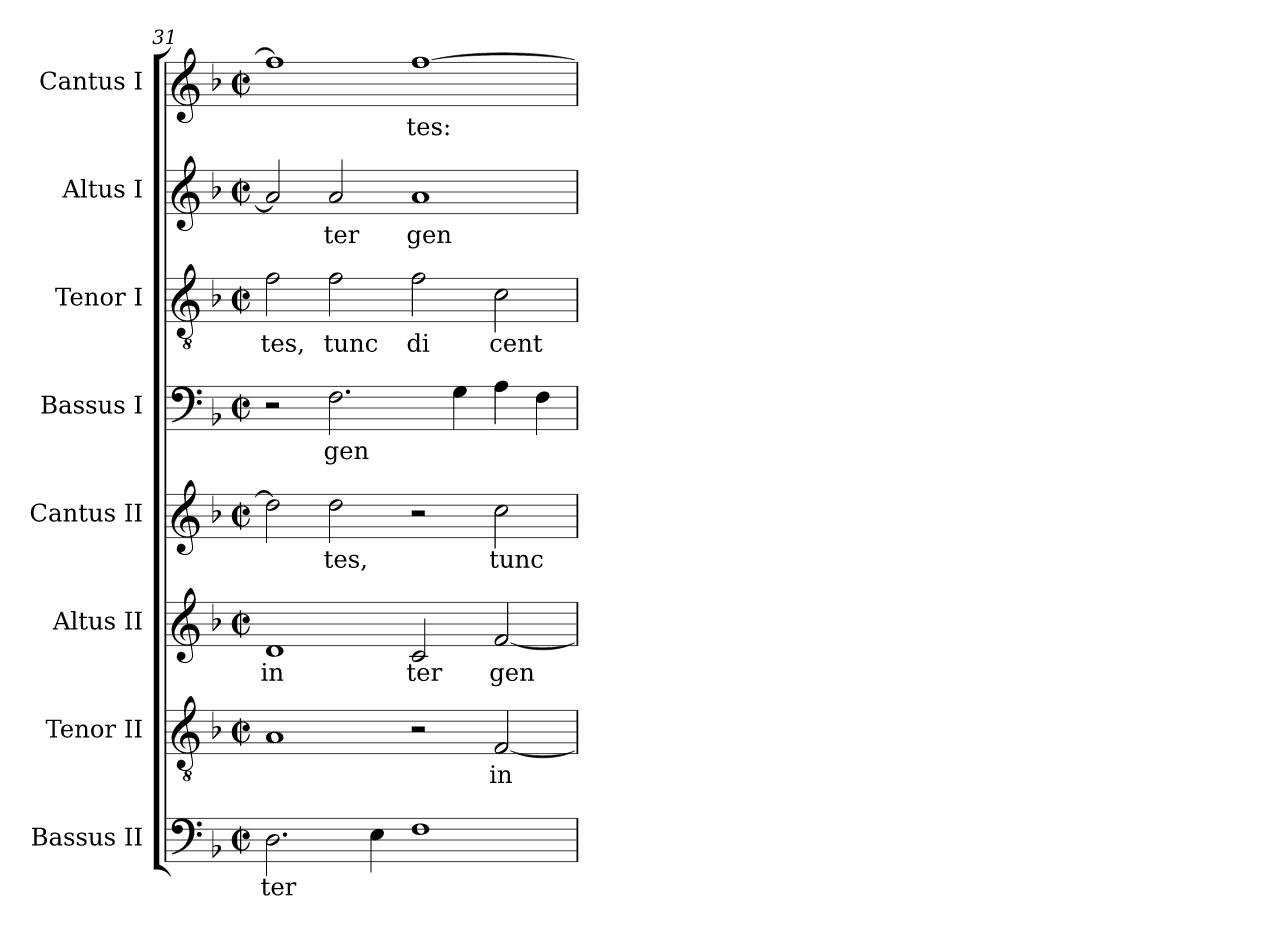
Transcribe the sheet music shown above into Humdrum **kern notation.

**kern	**text	**kern	**text	**kern	**text	**kern	**text	**kern	**text	**kern	**text	**kern	**text	**kern	**text
*part8	*part8	*part7	*part7	*part6	*part6	*part5	*part5	*part4	*part4	*part3	*part3	*part2	*part2	*part1	*part1
*staff8	*staff8	*staff7	*staff7	*staff6	*staff6	*staff5	*staff5	*staff4	*staff4	*staff3	*staff3	*staff2	*staff2	*staff1	*staff1
*I"Bassus II	*	*I"Tenor II	*	*I"Altus II	*	*I"Cantus II	*	*I"Bassus I	*	*I"Tenor I	*	*I"Altus I	*	*I"Cantus I	*
*I'Bassus II	*	*I'Tenor II	*	*I'Altus II	*	*I'Cantus II	*	*I'Bassus I	*	*I'Tenor I	*	*I'Altus I	*	*I'Cantus I	*
!!LO:PB:g=z
*clefF4	*	*clefGv2	*	*clefG2	*	*clefG2	*	*clefF4	*	*clefGv2	*	*clefG2	*	*clefG2	*
*k[b-]	*	*k[b-]	*	*k[b-]	*	*k[b-]	*	*k[b-]	*	*k[b-]	*	*k[b-]	*	*k[b-]	*
*F:	*	*F:	*	*F:	*	*F:	*	*F:	*	*F:	*	*F:	*	*F:	*
*M2/2	*	*M2/2	*	*M2/2	*	*M2/2	*	*M2/2	*	*M2/2	*	*M2/2	*	*M2/2	*
*met(c|)	*	*met(c|)	*	*met(c|)	*	*met(c|)	*	*met(c|)	*	*met(c|)	*	*met(c|)	*	*met(c|)	*
=31	=31	=31	=31	=31	=31	=31	=31	=31	=31	=31	=31	=31	=31	=31	=31
!	!LO:LY:b:cj	!	!LO:LY:b:cj	!	!LO:LY:b:cj	!	!LO:LY:b:cj	!	!	!	!LO:LY:b:cj	!	!LO:LY:b:cj	!	!LO:LY:b:cj
2.D\	ter	1A	.	1d	in	2dd\]	--	2r	.	2f\	tes,	2a/]	.	1ff]	--
!	!	!	!	!	!	!	!LO:LY:b:cj	!	!LO:LY:b:cj	!	!LO:LY:b:cj	!	!LO:LY:b:cj	!	!
.	.	.	.	.	.	2dd\	-tes,	2.F\	gen-	2f\	tunc	2a/	ter	.	.
!	!LO:LY:b:cj	!	!	!	!	!	!	!	!	!	!	!	!	!	!
4E\	.	.	.	.	.	.	.	.	.	.	.	.	.	.	.
!	!LO:LY:b:cj	!	!	!	!LO:LY:b:cj	!	!	!	!	!	!LO:LY:b:cj	!	!LO:LY:b:cj	!	!LO:LY:b:cj
1F	.	2r	.	2c/	ter	2r	.	.	.	2f\	di	1a	gen	[>1ff	-tes:
!	!	!	!	!	!	!	!	!	!LO:LY:b:cj	!	!	!	!	!	!
.	.	.	.	.	.	.	.	4G\	--	.	.	.	.	.	.
!	!	!	!LO:LY:b:cj	!	!LO:LY:b:cj	!	!LO:LY:b:cj	!	!LO:LY:b:cj	!	!LO:LY:b:cj	!	!	!	!
.	.	[<2F/	in	[<2f/	gen	2cc\	tunc	4A\	--	2c\	cent	.	.	.	.
!	!	!	!	!	!	!	!	!	!LO:LY:b:cj	!	!	!	!	!	!
.	.	.	.	.	.	.	.	4F\	--	.	.	.	.	.	.
=	=	=	=	=	=	=	=	=	=	=	=	=	=	=	=
*-	*-	*-	*-	*-	*-	*-	*-	*-	*-	*-	*-	*-	*-	*-	*-
